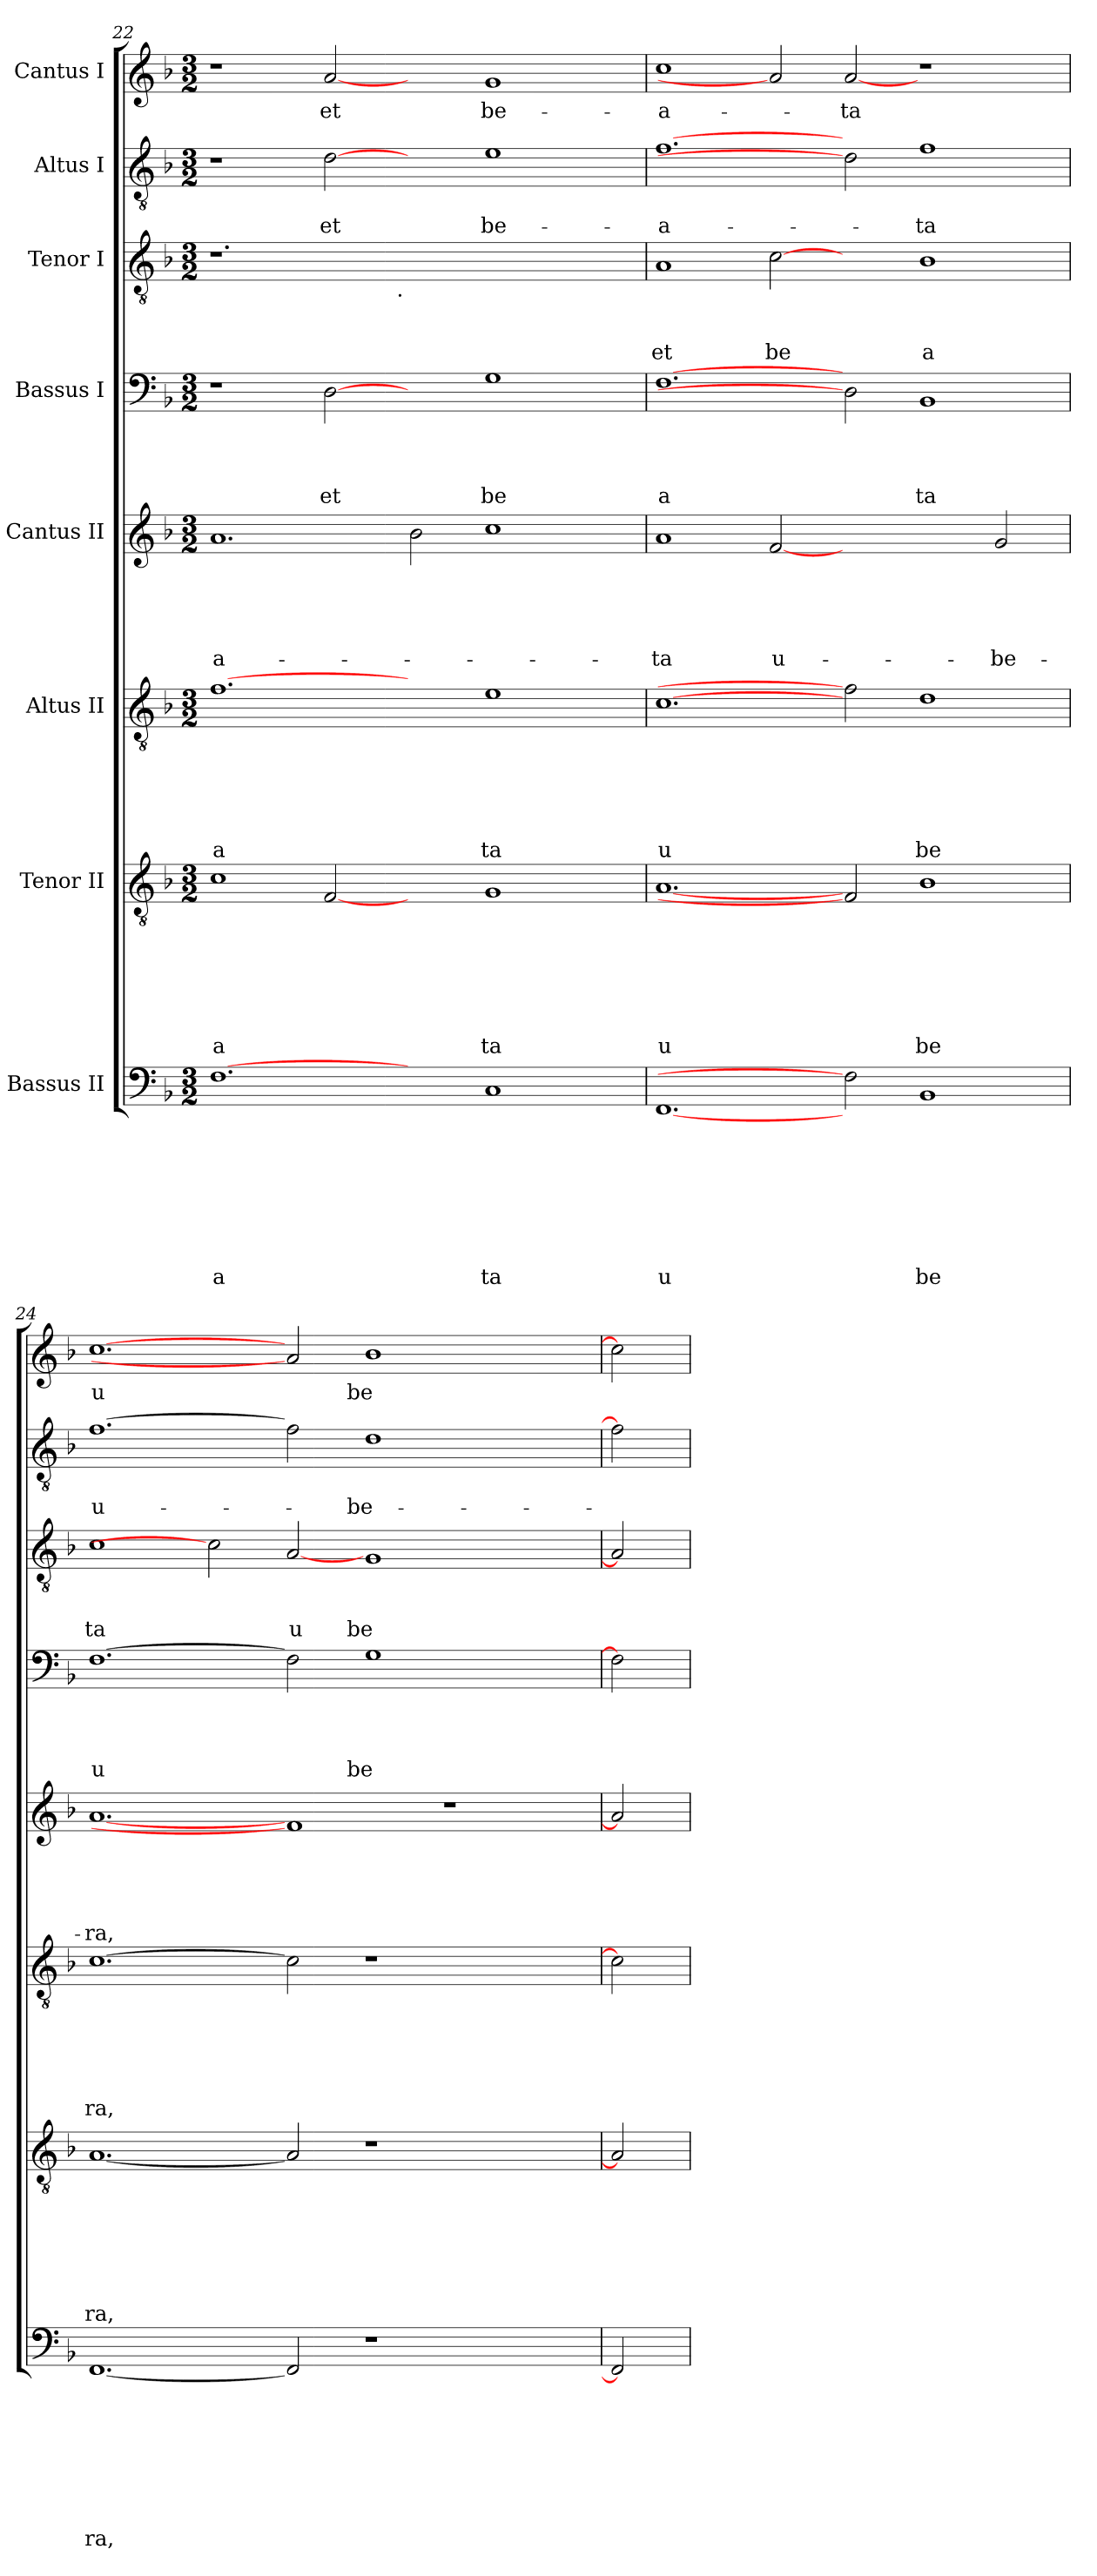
**kern	**text	**text	**text	**text	**text	**text	**text	**text	**kern	**text	**text	**text	**text	**text	**text	**text	**kern	**text	**text	**text	**text	**text	**text	**kern	**text	**text	**text	**text	**text	**kern	**text	**text	**text	**text	**kern	**text	**text	**text	**kern	**text	**text	**kern	**text
*part8	*part8	*part8	*part8	*part8	*part8	*part8	*part8	*part8	*part7	*part7	*part7	*part7	*part7	*part7	*part7	*part7	*part6	*part6	*part6	*part6	*part6	*part6	*part6	*part5	*part5	*part5	*part5	*part5	*part5	*part4	*part4	*part4	*part4	*part4	*part3	*part3	*part3	*part3	*part2	*part2	*part2	*part1	*part1
*staff8	*staff8	*staff8	*staff8	*staff8	*staff8	*staff8	*staff8	*staff8	*staff7	*staff7	*staff7	*staff7	*staff7	*staff7	*staff7	*staff7	*staff6	*staff6	*staff6	*staff6	*staff6	*staff6	*staff6	*staff5	*staff5	*staff5	*staff5	*staff5	*staff5	*staff4	*staff4	*staff4	*staff4	*staff4	*staff3	*staff3	*staff3	*staff3	*staff2	*staff2	*staff2	*staff1	*staff1
*I"Bassus II	*	*	*	*	*	*	*	*	*I"Tenor II	*	*	*	*	*	*	*	*I"Altus II	*	*	*	*	*	*	*I"Cantus II	*	*	*	*	*	*I"Bassus I	*	*	*	*	*I"Tenor I	*	*	*	*I"Altus I	*	*	*I"Cantus I	*
*clefF4	*	*	*	*	*	*	*	*	*clefGv2	*	*	*	*	*	*	*	*clefGv2	*	*	*	*	*	*	*clefG2	*	*	*	*	*	*clefF4	*	*	*	*	*clefGv2	*	*	*	*clefGv2	*	*	*clefG2	*
*k[b-]	*	*	*	*	*	*	*	*	*k[b-]	*	*	*	*	*	*	*	*k[b-]	*	*	*	*	*	*	*k[b-]	*	*	*	*	*	*k[b-]	*	*	*	*	*k[b-]	*	*	*	*k[b-]	*	*	*k[b-]	*
*F:	*	*	*	*	*	*	*	*	*F:	*	*	*	*	*	*	*	*F:	*	*	*	*	*	*	*F:	*	*	*	*	*	*F:	*	*	*	*	*F:	*	*	*	*F:	*	*	*F:	*
*M3/2	*	*	*	*	*	*	*	*	*M3/2	*	*	*	*	*	*	*	*M3/2	*	*	*	*	*	*	*M3/2	*	*	*	*	*	*M3/2	*	*	*	*	*M3/2	*	*	*	*M3/2	*	*	*M3/2	*
=22	=22	=22	=22	=22	=22	=22	=22	=22	=22	=22	=22	=22	=22	=22	=22	=22	=22	=22	=22	=22	=22	=22	=22	=22	=22	=22	=22	=22	=22	=22	=22	=22	=22	=22	=22	=22	=22	=22	=22	=22	=22	=22	=22
!	!	!	!	!	!	!	!	!LO:LY:b	!	!	!	!	!	!	!	!LO:LY:b:rj	!	!	!	!	!	!	!LO:LY:b	!	!	!	!	!	!LO:LY:b:rj	!	!	!	!	!	!	!	!	!	!	!	!	!	!
*	*	*	*	*	*	*	*	*	*	*	*	*	*	*	*	*	*	*	*	*	*	*	*	*	*	*	*	*	*	*	*	*	*	*	*^	*	*	*	*	*	*	*	*
[1.F	.	.	.	.	.	.	.	a	1c	.	.	.	.	.	.	a	[1.f	.	.	.	.	.	a	1.a	.	.	.	.	-a-	1r	.	.	.	.	1.r	1ryy	.	.	.	1r	.	.	1r	.
!	!	!	!	!	!	!	!	!	!	!	!	!	!	!	!	!	!	!	!	!	!	!	!	!	!	!	!	!	!	!	!	!	!	!LO:LY:b	!	!	!	!	!	!	!	!LO:LY:b	!	!LO:LY:b
.	.	.	.	.	.	.	.	.	[2F	.	.	.	.	.	.	.	.	.	.	.	.	.	.	.	.	.	.	.	.	[2D	.	.	.	et	.	4...ryy	.	.	.	[2d	.	et	[2a	et
!	!	!	!	!	!	!	!	!	!	!	!	!	!	!	!	!	!	!	!	!	!	!	!	!	!	!	!	!	!	!	!	!	!	!	!	!LO:TX:b:t=.	!	!	!	!	!	!	!	!
.	.	.	.	.	.	.	.	.	.	.	.	.	.	.	.	.	.	.	.	.	.	.	.	.	.	.	.	.	.	.	.	.	.	.	.	1ryy	.	.	.	.	.	.	.	.
2ryy	.	.	.	.	.	.	.	.	2ryy	.	.	.	.	.	.	.	2ryy	.	.	.	.	.	.	2b-\	.	.	.	.	.	2ryy	.	.	.	.	1.ryy	.	.	.	.	2ryy	.	.	2ryy	.
!	!	!	!	!	!	!	!	!LO:LY:b	!	!	!	!	!	!	!	!LO:LY:b	!	!	!	!	!	!	!LO:LY:b	!	!	!	!	!	!	!	!	!	!	!LO:LY:b	!	!	!	!	!	!	!	!LO:LY:b	!	!LO:LY:b
1C	.	.	.	.	.	.	.	ta	1G	.	.	.	.	.	.	ta	1e	.	.	.	.	.	ta	1cc	.	.	.	.	.	1G	.	.	.	be	.	.	.	.	.	1e	.	be-	1g	be-
.	.	.	.	.	.	.	.	.	.	.	.	.	.	.	.	.	.	.	.	.	.	.	.	.	.	.	.	.	.	.	.	.	.	.	.	2ryy	.	.	.	.	.	.	.	.
.	.	.	.	.	.	.	.	.	.	.	.	.	.	.	.	.	.	.	.	.	.	.	.	.	.	.	.	.	.	.	.	.	.	.	.	32ryy	.	.	.	.	.	.	.	.
=23	=23	=23	=23	=23	=23	=23	=23	=23	=23	=23	=23	=23	=23	=23	=23	=23	=23	=23	=23	=23	=23	=23	=23	=23	=23	=23	=23	=23	=23	=23	=23	=23	=23	=23	=23	=23	=23	=23	=23	=23	=23	=23	=23	=23
!	!	!	!	!	!	!	!	!LO:LY:b	!	!	!	!	!	!	!	!LO:LY:b	!	!	!	!	!	!	!LO:LY:b	!	!	!	!	!	!LO:LY:b	!	!	!	!	!LO:LY:b	!	!	!	!	!LO:LY:b	!	!	!LO:LY:b	!	!LO:LY:b
*	*	*	*	*	*	*	*	*	*	*	*	*	*	*	*	*	*	*	*	*	*	*	*	*	*	*	*	*	*	*	*	*	*	*	*v	*v	*	*	*	*	*	*	*	*
[1.FF	.	.	.	.	.	.	.	u	[1.A	.	.	.	.	.	.	u	[1.c	.	.	.	.	.	u	1a	.	.	.	.	-ta	[1.F	.	.	.	a	1A	.	.	et	[1.f	.	-a-	1cc	-a-
!	!	!	!	!	!	!	!	!	!	!	!	!	!	!	!	!	!	!	!	!	!	!	!	!	!	!	!	!	!LO:LY:b	!	!	!	!	!	!	!	!	!LO:LY:b	!	!	!	!	!
.	.	.	.	.	.	.	.	.	.	.	.	.	.	.	.	.	.	.	.	.	.	.	.	[2f	.	.	.	.	u-	.	.	.	.	.	[2c	.	.	be	.	.	.	2a]	.
!	!	!	!	!	!	!	!	!	!	!	!	!	!	!	!	!	!	!	!	!	!	!	!	!	!	!	!	!	!	!	!	!	!	!	!	!	!	!	!	!	!	!	!LO:LY:b
2F]	.	.	.	.	.	.	.	.	2F]	.	.	.	.	.	.	.	2f]	.	.	.	.	.	.	1ryy	.	.	.	.	.	2D]	.	.	.	.	2ryy	.	.	.	2d]	.	.	[2a	-ta
!	!	!	!	!	!	!	!	!LO:LY:b	!	!	!	!	!	!	!	!LO:LY:b	!	!	!	!	!	!	!LO:LY:b	!	!	!	!	!	!	!	!	!	!	!LO:LY:b	!	!	!	!LO:LY:b	!	!	!LO:LY:b	!	!
1BB-	.	.	.	.	.	.	.	be	1B-	.	.	.	.	.	.	be	1d	.	.	.	.	.	be	.	.	.	.	.	.	1BB-	.	.	.	ta	1B-	.	.	a	1f	.	-ta	1r	.
!	!	!	!	!	!	!	!	!	!	!	!	!	!	!	!	!	!	!	!	!	!	!	!	!	!	!	!	!	!LO:LY:b	!	!	!	!	!	!	!	!	!	!	!	!	!	!
.	.	.	.	.	.	.	.	.	.	.	.	.	.	.	.	.	.	.	.	.	.	.	.	2g/	.	.	.	.	-be-	.	.	.	.	.	.	.	.	.	.	.	.	.	.
!!LO:PB:g=z
=24	=24	=24	=24	=24	=24	=24	=24	=24	=24	=24	=24	=24	=24	=24	=24	=24	=24	=24	=24	=24	=24	=24	=24	=24	=24	=24	=24	=24	=24	=24	=24	=24	=24	=24	=24	=24	=24	=24	=24	=24	=24	=24	=24
!	!	!	!	!	!	!	!	!LO:LY:b	!	!	!	!	!	!	!	!LO:LY:b	!	!	!	!	!	!	!LO:LY:b	!	!	!	!	!	!LO:LY:b	!	!	!	!	!LO:LY:b	!	!	!	!LO:LY:b	!	!	!LO:LY:b	!	!LO:LY:b
[1.FF	.	.	.	.	.	.	.	ra,	[1.A	.	.	.	.	.	.	ra,	[1.c	.	.	.	.	.	ra,	[1.a	.	.	.	.	-ra,	[1.F	.	.	.	u	1c	.	.	ta	[1.f	.	u-	[1.cc	u
.	.	.	.	.	.	.	.	.	.	.	.	.	.	.	.	.	.	.	.	.	.	.	.	.	.	.	.	.	.	.	.	.	.	.	2c]	.	.	.	.	.	.	.	.
!	!	!	!	!	!	!	!	!	!	!	!	!	!	!	!	!	!	!	!	!	!	!	!	!	!	!	!	!	!	!	!	!	!	!	!	!	!	!LO:LY:b	!	!	!	!	!
2FF]	.	.	.	.	.	.	.	.	2A]	.	.	.	.	.	.	.	2c]	.	.	.	.	.	.	1f]	.	.	.	.	.	2F]	.	.	.	.	[2A	.	.	u	2f]	.	.	2a]	.
!	!	!	!	!	!	!	!	!	!	!	!	!	!	!	!	!	!	!	!	!	!	!	!	!	!	!	!	!	!	!	!	!	!	!LO:LY:b	!	!	!	!LO:LY:b	!	!	!LO:LY:b	!	!LO:LY:b
1r	.	.	.	.	.	.	.	.	1r	.	.	.	.	.	.	.	1r	.	.	.	.	.	.	.	.	.	.	.	.	1G	.	.	.	be	1G	.	.	be	1d	.	-be-	1b-	be
.	.	.	.	.	.	.	.	.	.	.	.	.	.	.	.	.	.	.	.	.	.	.	.	1r	.	.	.	.	.	.	.	.	.	.	.	.	.	.	.	.	.	.	.
2ryy	.	.	.	.	.	.	.	.	2ryy	.	.	.	.	.	.	.	2ryy	.	.	.	.	.	.	.	.	.	.	.	.	2ryy	.	.	.	.	2ryy	.	.	.	2ryy	.	.	2ryy	.
=25	=25	=25	=25	=25	=25	=25	=25	=25	=25	=25	=25	=25	=25	=25	=25	=25	=25	=25	=25	=25	=25	=25	=25	=25	=25	=25	=25	=25	=25	=25	=25	=25	=25	=25	=25	=25	=25	=25	=25	=25	=25	=25	=25
2FF]	.	.	.	.	.	.	.	.	2A]	.	.	.	.	.	.	.	2c]	.	.	.	.	.	.	2a]	.	.	.	.	.	2F]	.	.	.	.	2A]	.	.	.	2f]	.	.	2cc]	.
=	=	=	=	=	=	=	=	=	=	=	=	=	=	=	=	=	=	=	=	=	=	=	=	=	=	=	=	=	=	=	=	=	=	=	=	=	=	=	=	=	=	=	=
*-	*-	*-	*-	*-	*-	*-	*-	*-	*-	*-	*-	*-	*-	*-	*-	*-	*-	*-	*-	*-	*-	*-	*-	*-	*-	*-	*-	*-	*-	*-	*-	*-	*-	*-	*-	*-	*-	*-	*-	*-	*-	*-	*-
